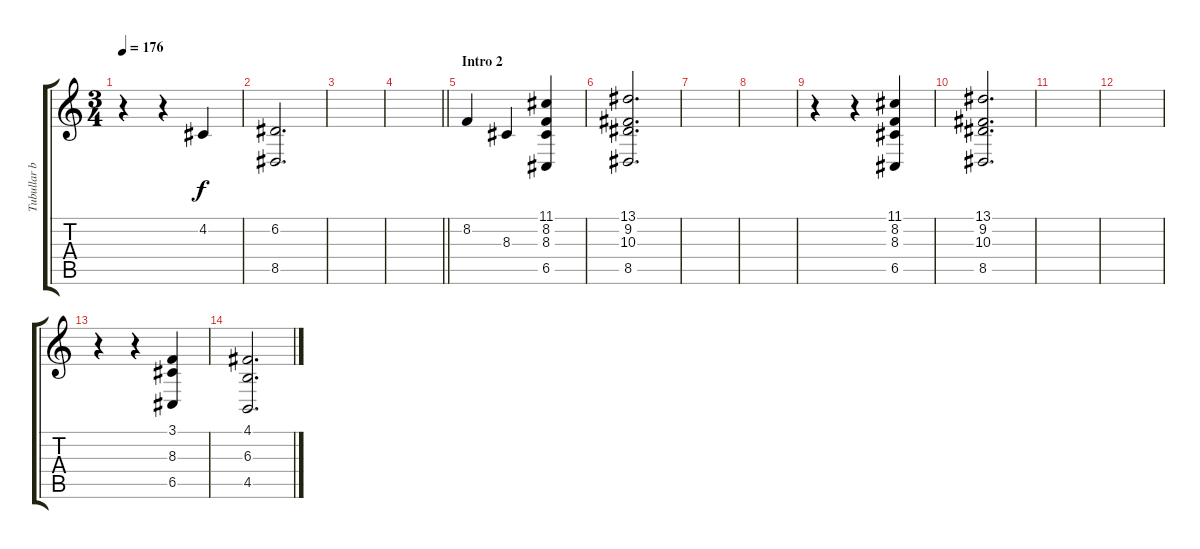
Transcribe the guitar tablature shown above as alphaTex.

\track ("Tubullar bells" "Tubullar b") {instrument tubularbells}
\staff {score tabs}
\tuning (D4 A3 F3 C3 G2 D2) {hide}
\ts (3 4)
\tempo 176
\clef g2
\ks c
r.4{dy f} r.4 4.2.4 |
(6.2 8.5).2{d} |
|
\barLineRight lightlight
|
\section ("" "Intro 2")
8.2.4{volume 12} 8.3.4 (11.1 8.2 8.3 6.5).4 |
(13.1 9.2 10.3 8.5).2{d} |
|
|
r.4 r.4 (11.1 8.2 8.3 6.5).4 |
(13.1 9.2 10.3 8.5).2{d} |
|
|
r.4 r.4 (3.1 8.3 6.5).4 |
(4.1 6.3 4.5).2{d}
